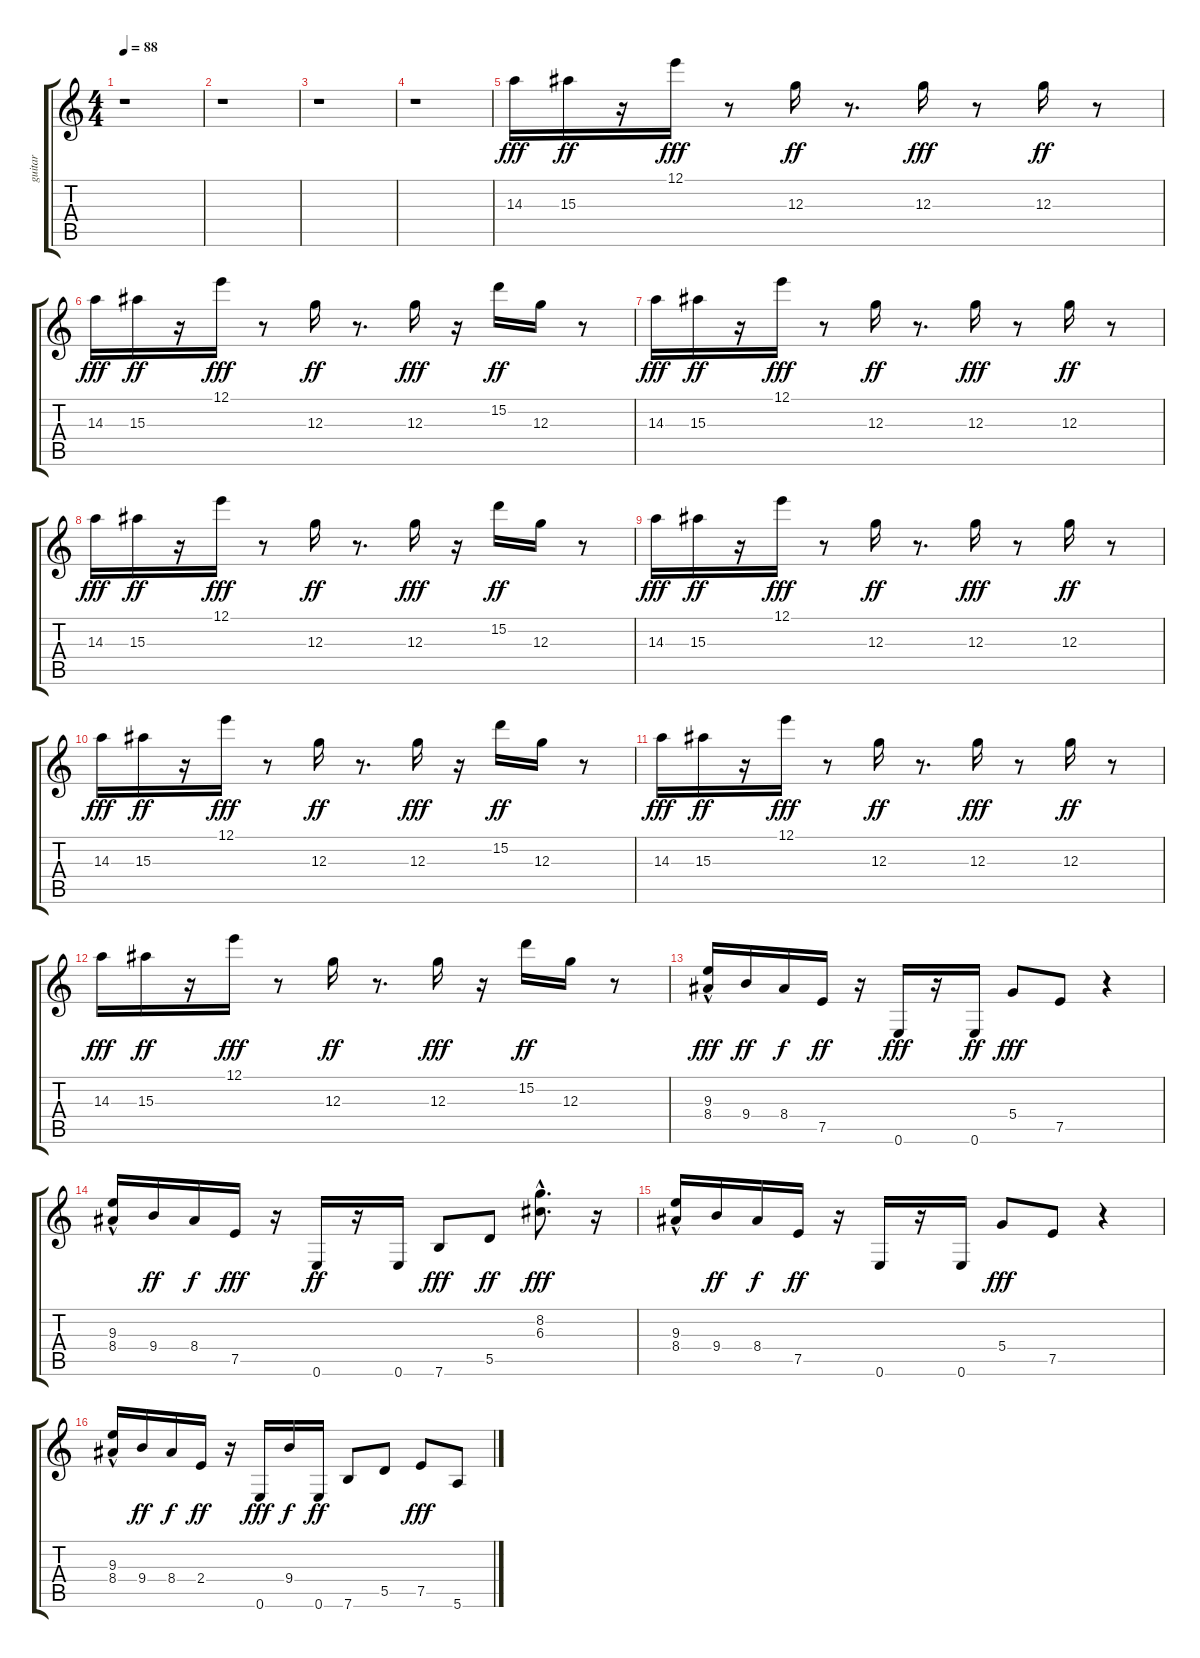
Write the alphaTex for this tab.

\track ("guitar" "guitar") {instrument overdrivenguitar}
\staff {score tabs}
\tuning (E4 B3 G3 D3 A2 E2) {hide}
\ts (4 4)
\tempo 88
\clef g2
\ks c
r.1{dy fff instrument overdrivenguitar} |
r.1 |
r.1 |
r.1 |
14.3.16 15.3.16{dy ff} r.16 12.1.16{dy fff} r.8 12.3.16{dy ff} r.8{d} 12.3.16{dy fff} r.8 12.3.16{dy ff} r.8 |
14.3.16{dy fff} 15.3.16{dy ff} r.16 12.1.16{dy fff} r.8 12.3.16{dy ff} r.8{d} 12.3.16{dy fff} r.16 15.2.16{dy ff} 12.3.16 r.8 |
14.3.16{dy fff} 15.3.16{dy ff} r.16 12.1.16{dy fff} r.8 12.3.16{dy ff} r.8{d} 12.3.16{dy fff} r.8 12.3.16{dy ff} r.8 |
14.3.16{dy fff} 15.3.16{dy ff} r.16 12.1.16{dy fff} r.8 12.3.16{dy ff} r.8{d} 12.3.16{dy fff} r.16 15.2.16{dy ff} 12.3.16 r.8 |
14.3.16{dy fff} 15.3.16{dy ff} r.16 12.1.16{dy fff} r.8 12.3.16{dy ff} r.8{d} 12.3.16{dy fff} r.8 12.3.16{dy ff} r.8 |
14.3.16{dy fff} 15.3.16{dy ff} r.16 12.1.16{dy fff} r.8 12.3.16{dy ff} r.8{d} 12.3.16{dy fff} r.16 15.2.16{dy ff} 12.3.16 r.8 |
14.3.16{dy fff} 15.3.16{dy ff} r.16 12.1.16{dy fff} r.8 12.3.16{dy ff} r.8{d} 12.3.16{dy fff} r.8 12.3.16{dy ff} r.8 |
14.3.16{dy fff} 15.3.16{dy ff} r.16 12.1.16{dy fff} r.8 12.3.16{dy ff} r.8{d} 12.3.16{dy fff} r.16 15.2.16{dy ff} 12.3.16 r.8 |
(9.3{hac} 8.4).16{dy fff} 9.4.16{dy ff} 8.4.16{dy f} 7.5.16{dy ff} r.16 0.6.16{dy fff} r.16 0.6.16{dy ff} 5.4.8{dy fff} 7.5.8 r.4 |
(9.3{hac} 8.4).16 9.4.16{dy ff} 8.4.16{dy f} 7.5.16{dy fff} r.16 0.6.16{dy ff} r.16 0.6.16 7.6.8{dy fff} 5.5.8{dy ff} (8.2{hac} 6.3{hac}).8{d dy fff} r.16 |
(9.3{hac} 8.4).16 9.4.16{dy ff} 8.4.16{dy f} 7.5.16{dy ff} r.16 0.6.16 r.16 0.6.16 5.4.8{dy fff} 7.5.8 r.4 |
(9.3{hac} 8.4).16 9.4.16{dy ff} 8.4.16{dy f} 2.4.16{dy ff} r.16 0.6.16{dy fff} 9.4.16{dy f} 0.6.16{dy ff} 7.6.8 5.5.8 7.5.8{dy fff} 5.6.8
